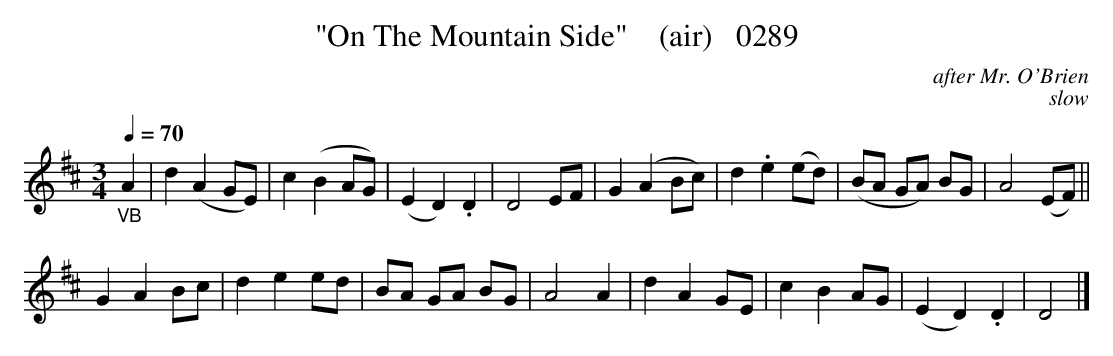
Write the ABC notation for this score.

X:1
T:"On The Mountain Side"    (air)   0289
C:after Mr. O'Brien
C:slow
Q:1/4=70
M:3/4
L:1/8
K:D
"_VB"A2|d2(A2GE)|c2(B2AG)|(E2D2).D2|D4EF|G2(A2Bc)|d2.e2(ed)|(BA GA) BG|A4(EF)||
G2A2Bc|d2e2ed|BA GA BG|A4A2|d2A2GE|c2B2AG|(E2D2).D2|D4|]
